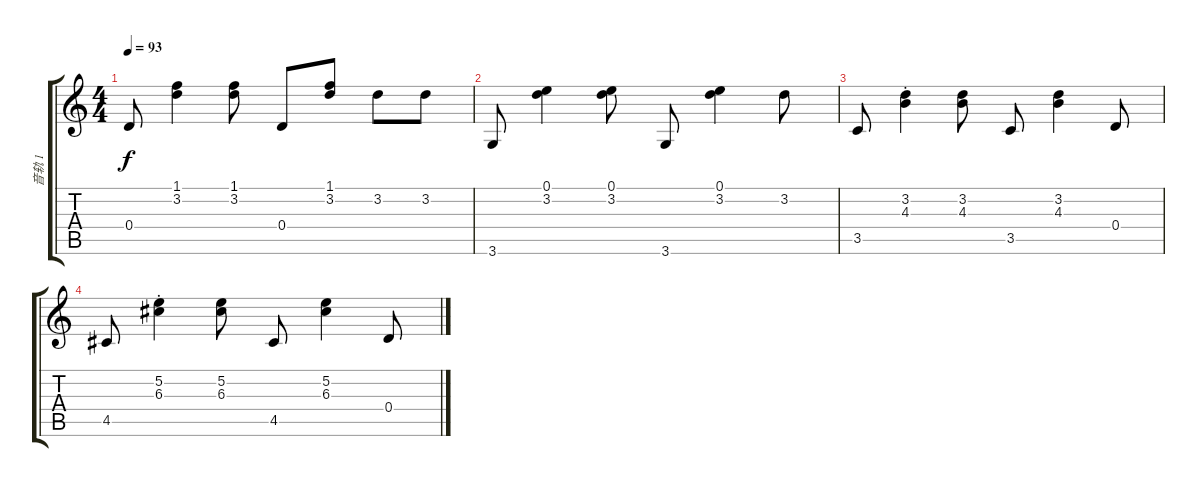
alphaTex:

\track ("音轨 1" "音轨 1") {instrument acousticguitarnylon}
\staff {score tabs}
\tuning (E4 B3 G3 D3 A2 E2) {hide}
\ts (4 4)
\tempo 93
\clef g2
\ks c
0.4.8{dy f} (1.1 3.2).4 (1.1 3.2).8 0.4.8 (1.1 3.2).8 3.2.8 3.2.8 |
3.6.8 (0.1 3.2).4 (0.1 3.2).8 3.6.8 (0.1 3.2).4 3.2.8 |
3.5.8 (3.2{st} 4.3{st}).4 (3.2 4.3).8 3.5.8 (3.2 4.3).4 0.4.8 |
4.5.8 (5.2{st} 6.3{st}).4{txt ""} (5.2 6.3).8 4.5.8 (5.2 6.3).4 0.4.8
